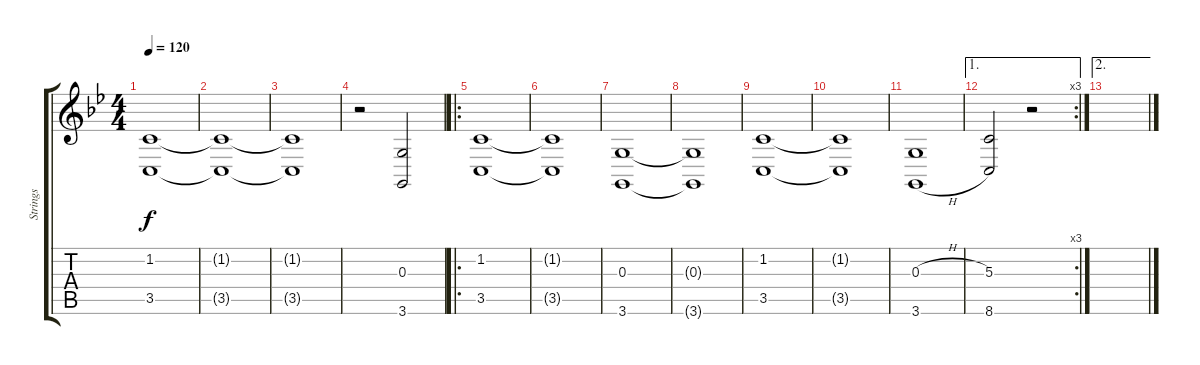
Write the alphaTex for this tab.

\track ("Strings " "Strings ") {instrument stringensemble1}
\staff {score tabs}
\tuning (E4 B3 G3 D3 A2 E2) {hide}
\ts (4 4)
\tempo 120
\clef g2
\ks bb
(1.2 3.5).1{dy f} |
(1.2{t} 3.5{t}).1 |
(1.2{t} 3.5{t}).1 |
r.2 (0.3 3.6).2 |
\ro
(1.2 3.5).1 |
(1.2{t} 3.5{t}).1 |
(0.3 3.6).1 |
(0.3{t} 3.6{t}).1 |
(1.2 3.5).1 |
(1.2{t} 3.5{t}).1 |
(0.3{h} 3.6{h}).1 |
\ae 1
\rc 3
(5.3 8.6).2 r.2 |
\ae 2
